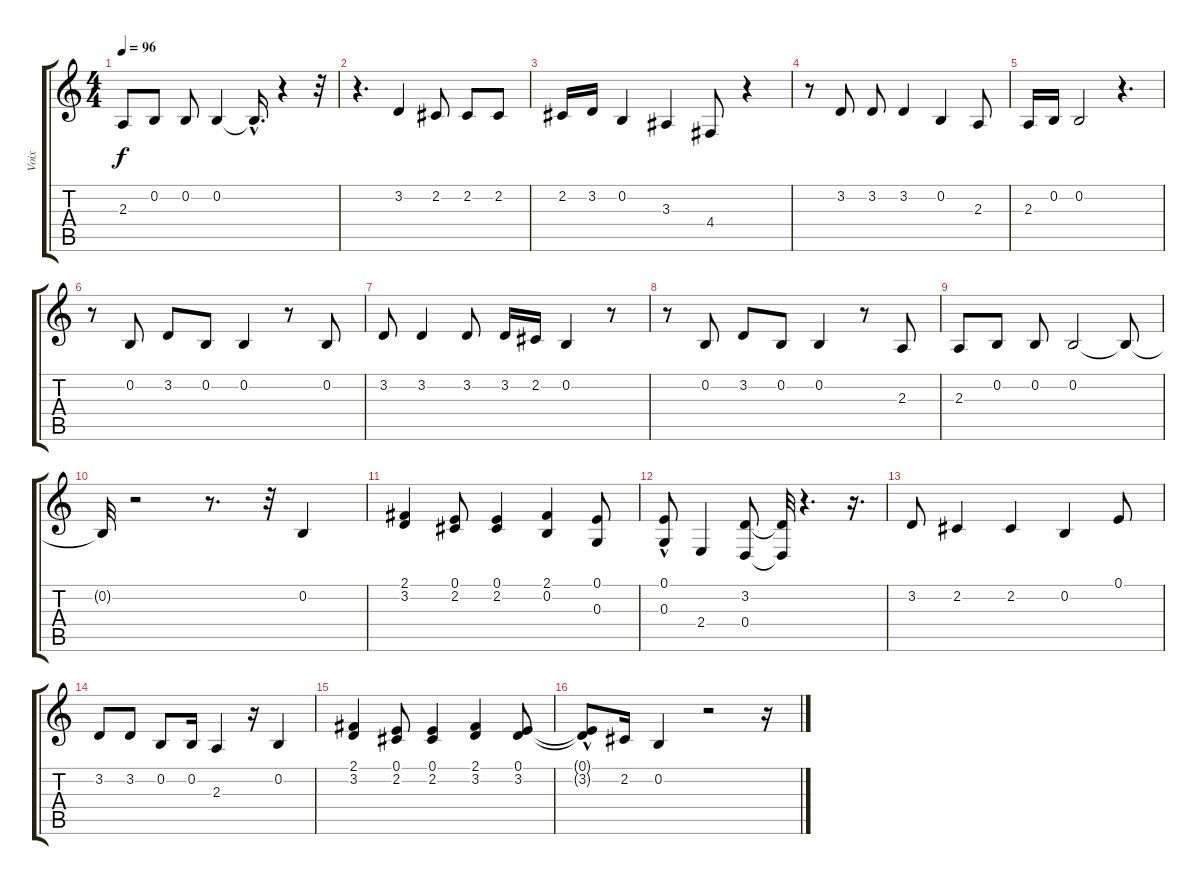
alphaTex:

\track ("Voix" "Voix") {instrument altosax}
\staff {score tabs}
\tuning (E4 B3 G3 D3 A2 E2) {hide}
\ts (4 4)
\tempo 96
\clef g2
\ks c
2.3.8{dy f} 0.2.8 0.2.8 0.2.4 0.2{hac t}.16{d} r.4 r.32 |
r.4{d} 3.2.4 2.2.8 2.2.8 2.2.8 |
2.2.16 3.2.16 0.2.4 3.3.4 4.4.8 r.4 |
r.8 3.2.8 3.2.8 3.2.4 0.2.4 2.3.8 |
2.3.16 0.2.16 0.2.2 r.4{d} |
r.8 0.2.8 3.2.8 0.2.8 0.2.4 r.8 0.2.8 |
3.2.8 3.2.4 3.2.8 3.2.16 2.2.16 0.2.4 r.8 |
r.8 0.2.8 3.2.8 0.2.8 0.2.4 r.8 2.3.8 |
2.3.8 0.2.8 0.2.8 0.2.2 0.2{t}.8 |
0.2{t}.32 r.2 r.8{d} r.32 0.2.4 |
(2.1 3.2).4 (0.1 2.2).8 (0.1 2.2).4 (2.1 0.2).4 (0.1 0.3).8 |
(0.1{hac} 0.3).8 2.4.4 (3.2 0.4).8 (3.2{t} 0.4{t}).32 r.4{d} r.16{d} |
3.2.8 2.2.4 2.2.4 0.2.4 0.1.8 |
3.2.8 3.2.8 0.2.8 0.2.16 2.3.4 r.16 0.2.4 |
(2.1 3.2).4 (0.1 2.2).8 (0.1 2.2).4 (2.1 3.2).4 (0.1 3.2).8 |
(0.1{hac t} 3.2{t}).8 2.2.16 0.2.4 r.2 r.16
